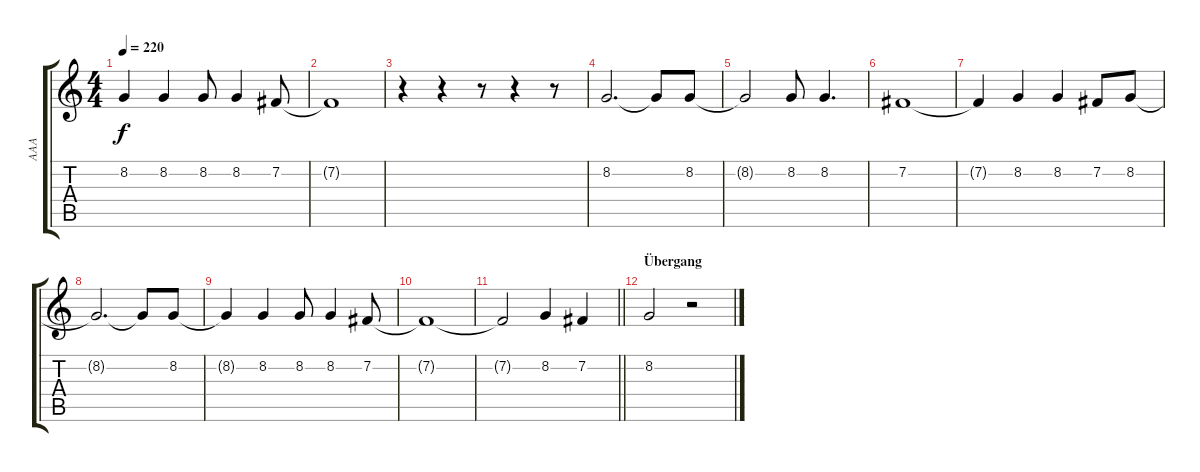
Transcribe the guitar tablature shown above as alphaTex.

\track ("AAA" "AAA") {instrument englishhorn}
\staff {score tabs}
\tuning (E4 B3 G3 D3 A2 E2) {hide}
\ts (4 4)
\tempo 220
\clef g2
\ks c
8.2{t}.4{dy f} 8.2.4 8.2.8 8.2.4 7.2.8 |
7.2{t}.1 |
r.4 r.4 r.8 r.4 r.8 |
8.2.2{d} 8.2{t}.8 8.2.8 |
8.2{t}.2 8.2.8 8.2.4{d} |
7.2.1 |
7.2{t}.4 8.2.4 8.2.4 7.2.8 8.2.8 |
8.2{t}.2{d} 8.2{t}.8 8.2.8 |
8.2{t}.4 8.2.4 8.2.8 8.2.4 7.2.8 |
7.2{t}.1 |
\barLineRight lightlight
7.2{t}.2 8.2.4 7.2.4 |
\section ("" "Übergang")
8.2.2 r.2
